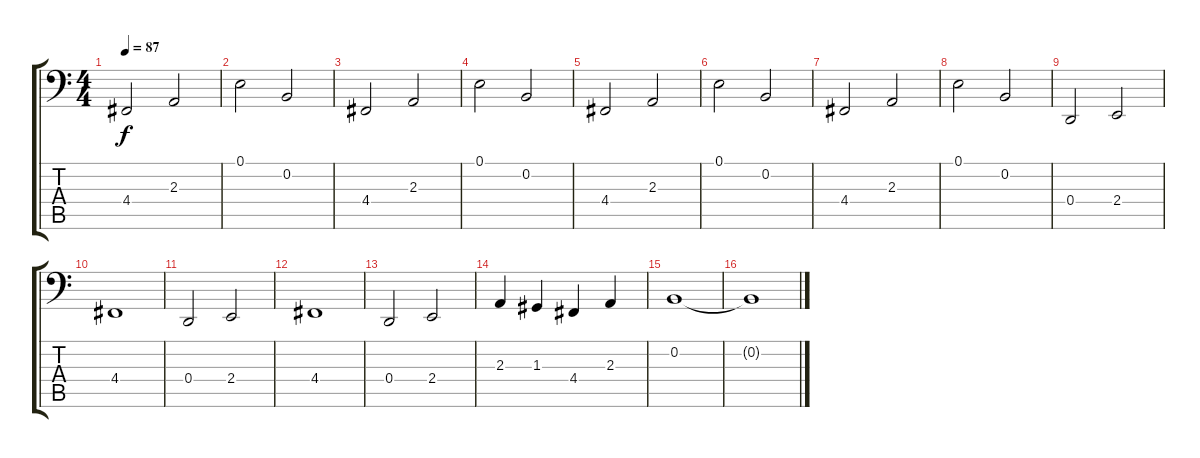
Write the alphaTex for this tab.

\track "" {instrument stringensemble1}
\staff {score tabs}
\tuning (E3 B2 G2 D2 A1 E1) {hide}
\ts (4 4)
\tempo 87
\clef f4
\ks c
4.4.2{dy f} 2.3.2 |
0.1.2 0.2.2 |
4.4.2 2.3.2 |
0.1.2 0.2.2 |
4.4.2 2.3.2 |
0.1.2 0.2.2 |
4.4.2 2.3.2 |
0.1.2 0.2.2 |
0.4.2 2.4.2 |
4.4.1 |
0.4.2 2.4.2 |
4.4.1 |
0.4.2 2.4.2 |
2.3.4 1.3.4 4.4.4 2.3.4 |
0.2.1 |
0.2{t}.1
